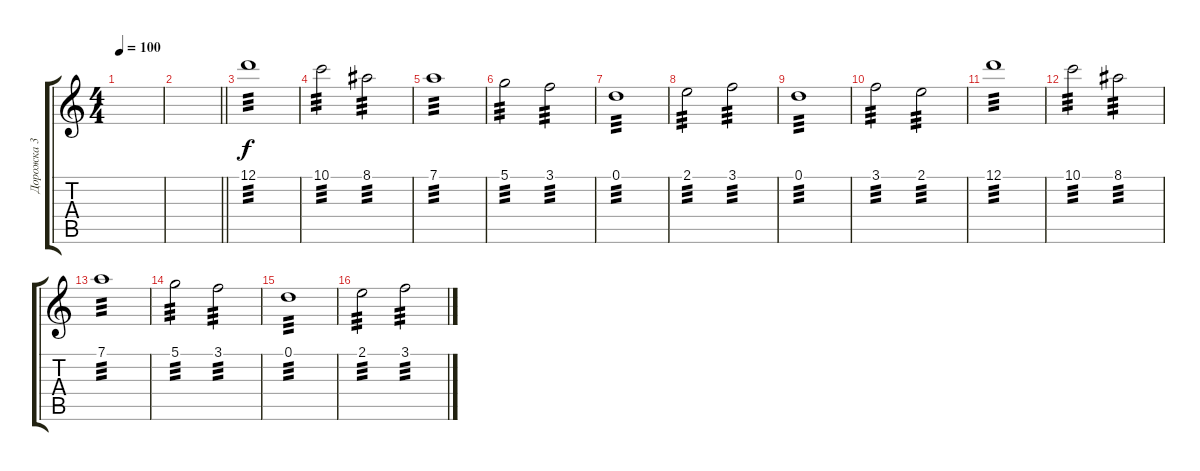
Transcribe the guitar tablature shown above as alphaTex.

\track ("Дорожка 3" "Дорожка 3") {instrument distortionguitar}
\staff {score tabs}
\tuning (D4 A3 F3 C3 G2 C2) {hide}
\ts (4 4)
\section ("" "")
\tempo 100
\clef g2
\ks c
|
\barLineRight lightlight
|
\section ("" "")
12.1.1{tp 3 instrument distortionguitar} |
10.1.2{tp 3} 8.1.2{tp 3} |
7.1.1{tp 3} |
5.1.2{tp 3} 3.1.2{tp 3} |
0.1.1{tp 3} |
2.1.2{tp 3} 3.1.2{tp 3} |
0.1.1{tp 3} |
3.1.2{tp 3} 2.1.2{tp 3} |
12.1.1{tp 3} |
10.1.2{tp 3} 8.1.2{tp 3} |
7.1.1{tp 3} |
5.1.2{tp 3} 3.1.2{tp 3} |
0.1.1{tp 3} |
2.1.2{tp 3} 3.1.2{tp 3}
